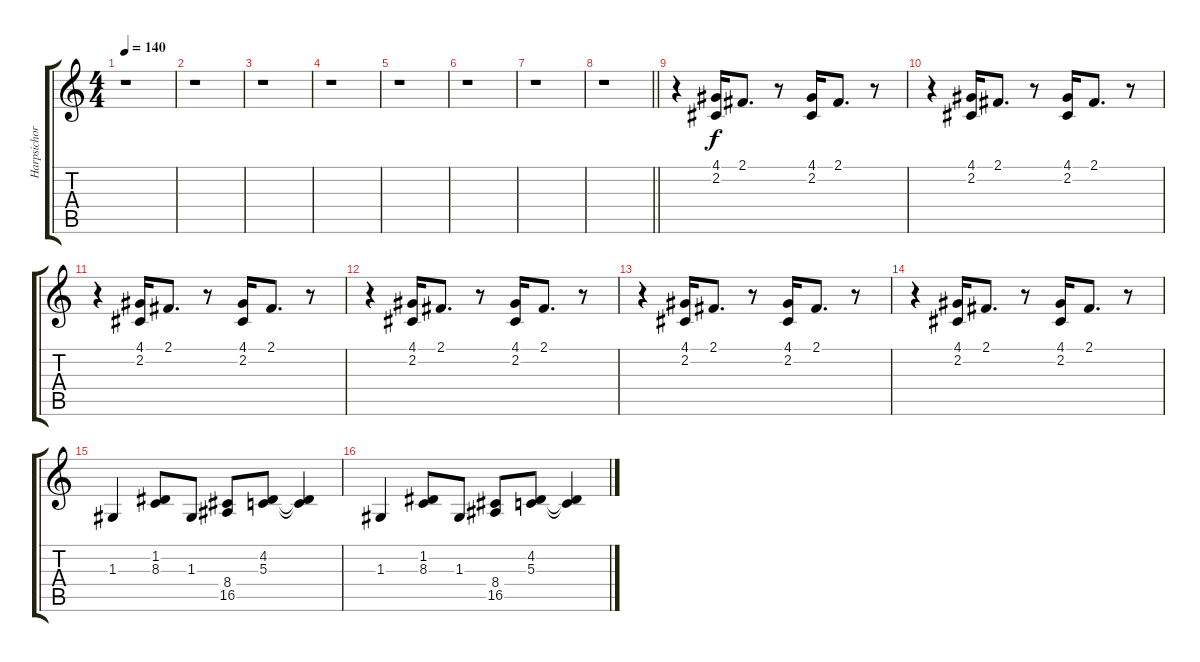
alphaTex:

\track ("Harpsichord" "Harpsichor") {instrument harpsichord}
\staff {score tabs}
\tuning (E4 B3 G3 D3 A2 E2) {hide}
\ts (4 4)
\tempo 140
\clef g2
\ks c
r.1{dy f} |
r.1 |
r.1 |
r.1 |
r.1 |
r.1 |
r.1 |
\barLineRight lightlight
r.1 |
r.4 (4.1 2.2).16 2.1.8{d} r.8 (4.1 2.2).16 2.1.8{d} r.8 |
r.4 (4.1 2.2).16 2.1.8{d} r.8 (4.1 2.2).16 2.1.8{d} r.8 |
r.4 (4.1 2.2).16 2.1.8{d} r.8 (4.1 2.2).16 2.1.8{d} r.8 |
r.4 (4.1 2.2).16 2.1.8{d} r.8 (4.1 2.2).16 2.1.8{d} r.8 |
r.4 (4.1 2.2).16 2.1.8{d} r.8 (4.1 2.2).16 2.1.8{d} r.8 |
r.4 (4.1 2.2).16 2.1.8{d} r.8 (4.1 2.2).16 2.1.8{d} r.8 |
1.3.4 (1.2 8.3).8 1.3.8 (8.4 16.5).8 (4.2 5.3).8 (4.2{t} 5.3{t}).4 |
1.3.4 (1.2 8.3).8 1.3.8 (8.4 16.5).8 (4.2 5.3).8 (4.2{t} 5.3{t}).4
